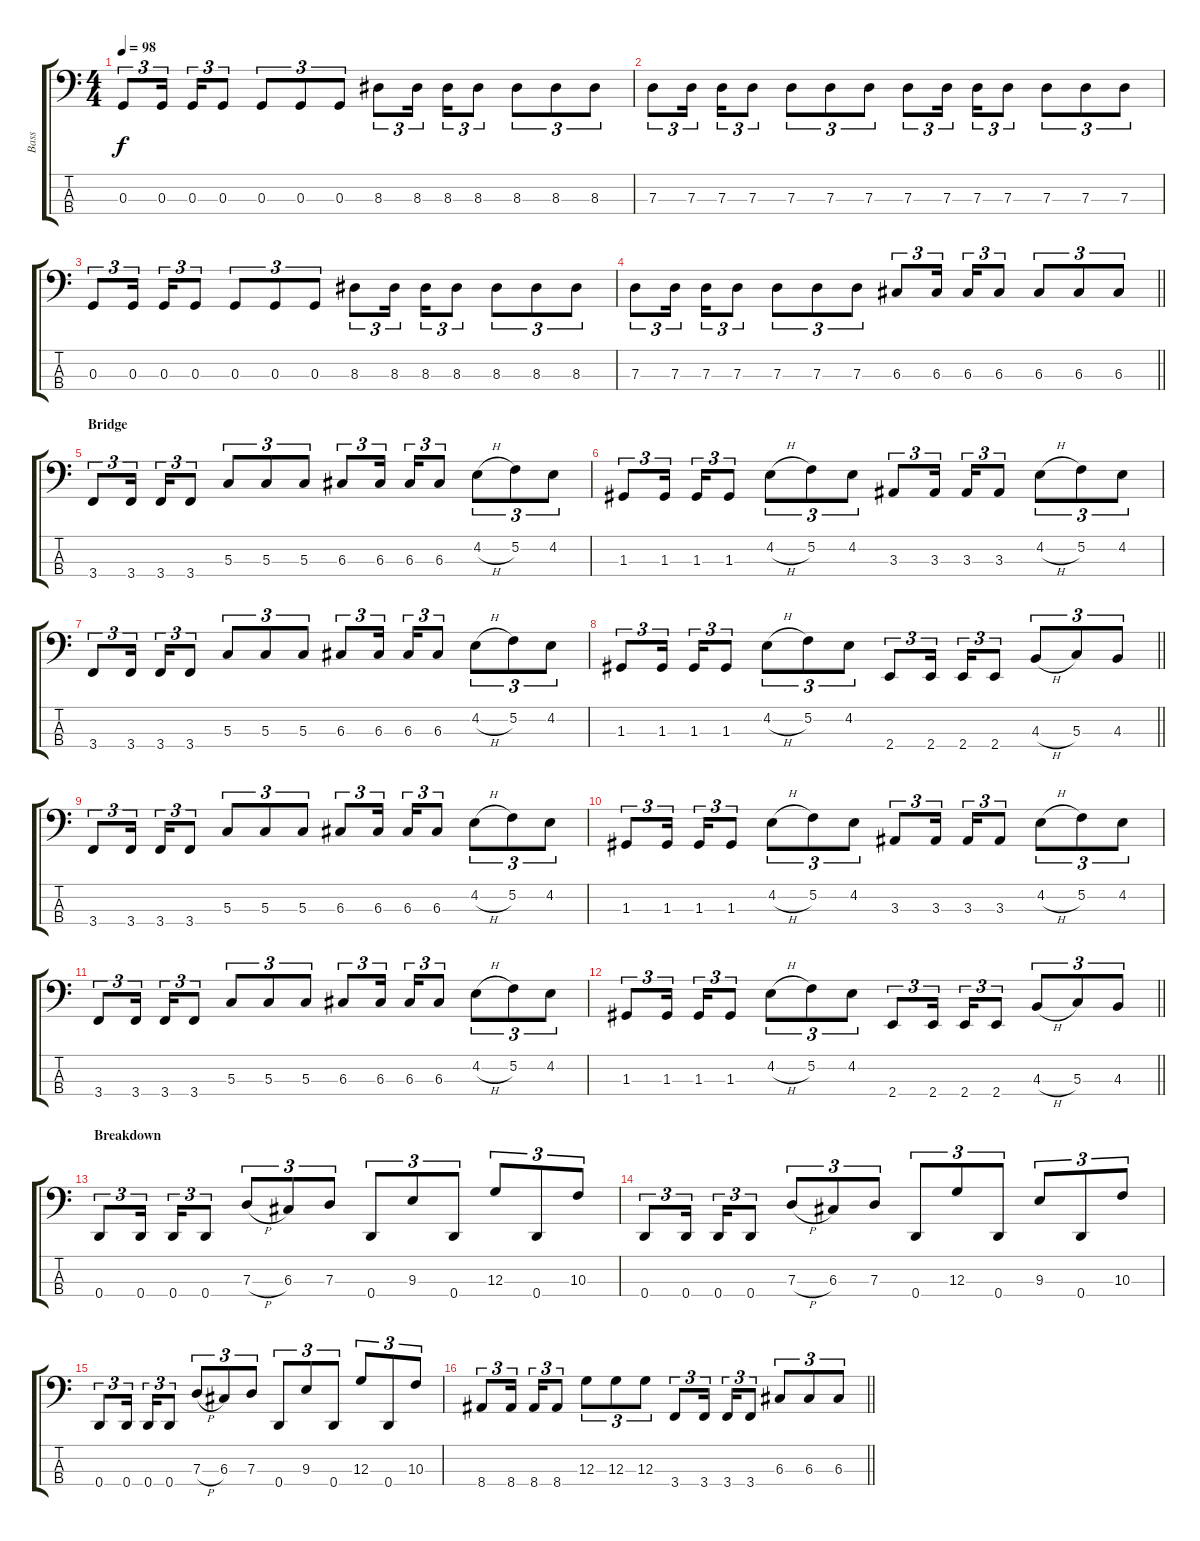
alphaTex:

\track ("Bass" "Bass") {instrument electricbassfinger}
\staff {score tabs}
\tuning (F2 C2 G1 D1) {hide}
\ts (4 4)
\tempo 98
\clef f4
\ks c
0.3.8{tu (3 2) dy f} 0.3.16{tu (3 2)} 0.3.16{tu (3 2)} 0.3.8{tu (3 2)} 0.3.8{tu (3 2)} 0.3.8{tu (3 2)} 0.3.8{tu (3 2)} 8.3.8{tu (3 2)} 8.3.16{tu (3 2)} 8.3.16{tu (3 2)} 8.3.8{tu (3 2)} 8.3.8{tu (3 2)} 8.3.8{tu (3 2)} 8.3.8{tu (3 2)} |
7.3.8{tu (3 2)} 7.3.16{tu (3 2)} 7.3.16{tu (3 2)} 7.3.8{tu (3 2)} 7.3.8{tu (3 2)} 7.3.8{tu (3 2)} 7.3.8{tu (3 2)} 7.3.8{tu (3 2)} 7.3.16{tu (3 2)} 7.3.16{tu (3 2)} 7.3.8{tu (3 2)} 7.3.8{tu (3 2)} 7.3.8{tu (3 2)} 7.3.8{tu (3 2)} |
0.3.8{tu (3 2)} 0.3.16{tu (3 2)} 0.3.16{tu (3 2)} 0.3.8{tu (3 2)} 0.3.8{tu (3 2)} 0.3.8{tu (3 2)} 0.3.8{tu (3 2)} 8.3.8{tu (3 2)} 8.3.16{tu (3 2)} 8.3.16{tu (3 2)} 8.3.8{tu (3 2)} 8.3.8{tu (3 2)} 8.3.8{tu (3 2)} 8.3.8{tu (3 2)} |
\barLineRight lightlight
7.3.8{tu (3 2)} 7.3.16{tu (3 2)} 7.3.16{tu (3 2)} 7.3.8{tu (3 2)} 7.3.8{tu (3 2)} 7.3.8{tu (3 2)} 7.3.8{tu (3 2)} 6.3.8{tu (3 2)} 6.3.16{tu (3 2)} 6.3.16{tu (3 2)} 6.3.8{tu (3 2)} 6.3.8{tu (3 2)} 6.3.8{tu (3 2)} 6.3.8{tu (3 2)} |
\section ("" "Bridge")
3.4.8{tu (3 2)} 3.4.16{tu (3 2)} 3.4.16{tu (3 2)} 3.4.8{tu (3 2)} 5.3.8{tu (3 2)} 5.3.8{tu (3 2)} 5.3.8{tu (3 2)} 6.3.8{tu (3 2)} 6.3.16{tu (3 2)} 6.3.16{tu (3 2)} 6.3.8{tu (3 2)} 4.2{h}.8{tu (3 2)} 5.2.8{tu (3 2)} 4.2.8{tu (3 2)} |
1.3.8{tu (3 2)} 1.3.16{tu (3 2)} 1.3.16{tu (3 2)} 1.3.8{tu (3 2)} 4.2{h}.8{tu (3 2)} 5.2.8{tu (3 2)} 4.2.8{tu (3 2)} 3.3.8{tu (3 2)} 3.3.16{tu (3 2)} 3.3.16{tu (3 2)} 3.3.8{tu (3 2)} 4.2{h}.8{tu (3 2)} 5.2.8{tu (3 2)} 4.2.8{tu (3 2)} |
3.4.8{tu (3 2)} 3.4.16{tu (3 2)} 3.4.16{tu (3 2)} 3.4.8{tu (3 2)} 5.3.8{tu (3 2)} 5.3.8{tu (3 2)} 5.3.8{tu (3 2)} 6.3.8{tu (3 2)} 6.3.16{tu (3 2)} 6.3.16{tu (3 2)} 6.3.8{tu (3 2)} 4.2{h}.8{tu (3 2)} 5.2.8{tu (3 2)} 4.2.8{tu (3 2)} |
\barLineRight lightlight
1.3.8{tu (3 2)} 1.3.16{tu (3 2)} 1.3.16{tu (3 2)} 1.3.8{tu (3 2)} 4.2{h}.8{tu (3 2)} 5.2.8{tu (3 2)} 4.2.8{tu (3 2)} 2.4.8{tu (3 2)} 2.4.16{tu (3 2)} 2.4.16{tu (3 2)} 2.4.8{tu (3 2)} 4.3{h}.8{tu (3 2)} 5.3.8{tu (3 2)} 4.3.8{tu (3 2)} |
3.4.8{tu (3 2)} 3.4.16{tu (3 2)} 3.4.16{tu (3 2)} 3.4.8{tu (3 2)} 5.3.8{tu (3 2)} 5.3.8{tu (3 2)} 5.3.8{tu (3 2)} 6.3.8{tu (3 2)} 6.3.16{tu (3 2)} 6.3.16{tu (3 2)} 6.3.8{tu (3 2)} 4.2{h}.8{tu (3 2)} 5.2.8{tu (3 2)} 4.2.8{tu (3 2)} |
1.3.8{tu (3 2)} 1.3.16{tu (3 2)} 1.3.16{tu (3 2)} 1.3.8{tu (3 2)} 4.2{h}.8{tu (3 2)} 5.2.8{tu (3 2)} 4.2.8{tu (3 2)} 3.3.8{tu (3 2)} 3.3.16{tu (3 2)} 3.3.16{tu (3 2)} 3.3.8{tu (3 2)} 4.2{h}.8{tu (3 2)} 5.2.8{tu (3 2)} 4.2.8{tu (3 2)} |
3.4.8{tu (3 2)} 3.4.16{tu (3 2)} 3.4.16{tu (3 2)} 3.4.8{tu (3 2)} 5.3.8{tu (3 2)} 5.3.8{tu (3 2)} 5.3.8{tu (3 2)} 6.3.8{tu (3 2)} 6.3.16{tu (3 2)} 6.3.16{tu (3 2)} 6.3.8{tu (3 2)} 4.2{h}.8{tu (3 2)} 5.2.8{tu (3 2)} 4.2.8{tu (3 2)} |
\barLineRight lightlight
1.3.8{tu (3 2)} 1.3.16{tu (3 2)} 1.3.16{tu (3 2)} 1.3.8{tu (3 2)} 4.2{h}.8{tu (3 2)} 5.2.8{tu (3 2)} 4.2.8{tu (3 2)} 2.4.8{tu (3 2)} 2.4.16{tu (3 2)} 2.4.16{tu (3 2)} 2.4.8{tu (3 2)} 4.3{h}.8{tu (3 2)} 5.3.8{tu (3 2)} 4.3.8{tu (3 2)} |
\section ("" "Breakdown")
0.4.8{tu (3 2)} 0.4.16{tu (3 2)} 0.4.16{tu (3 2)} 0.4.8{tu (3 2)} 7.3{h}.8{tu (3 2)} 6.3.8{tu (3 2)} 7.3.8{tu (3 2)} 0.4.8{tu (3 2)} 9.3.8{tu (3 2)} 0.4.8{tu (3 2)} 12.3.8{tu (3 2)} 0.4.8{tu (3 2)} 10.3.8{tu (3 2)} |
0.4.8{tu (3 2)} 0.4.16{tu (3 2)} 0.4.16{tu (3 2)} 0.4.8{tu (3 2)} 7.3{h}.8{tu (3 2)} 6.3.8{tu (3 2)} 7.3.8{tu (3 2)} 0.4.8{tu (3 2)} 12.3.8{tu (3 2)} 0.4.8{tu (3 2)} 9.3.8{tu (3 2)} 0.4.8{tu (3 2)} 10.3.8{tu (3 2)} |
0.4.8{tu (3 2)} 0.4.16{tu (3 2)} 0.4.16{tu (3 2)} 0.4.8{tu (3 2)} 7.3{h}.8{tu (3 2)} 6.3.8{tu (3 2)} 7.3.8{tu (3 2)} 0.4.8{tu (3 2)} 9.3.8{tu (3 2)} 0.4.8{tu (3 2)} 12.3.8{tu (3 2)} 0.4.8{tu (3 2)} 10.3.8{tu (3 2)} |
\barLineRight lightlight
8.4.8{tu (3 2)} 8.4.16{tu (3 2)} 8.4.16{tu (3 2)} 8.4.8{tu (3 2)} 12.3.8{tu (3 2)} 12.3.8{tu (3 2)} 12.3.8{tu (3 2)} 3.4.8{tu (3 2)} 3.4.16{tu (3 2)} 3.4.16{tu (3 2)} 3.4.8{tu (3 2)} 6.3.8{tu (3 2)} 6.3.8{tu (3 2)} 6.3.8{tu (3 2)}
